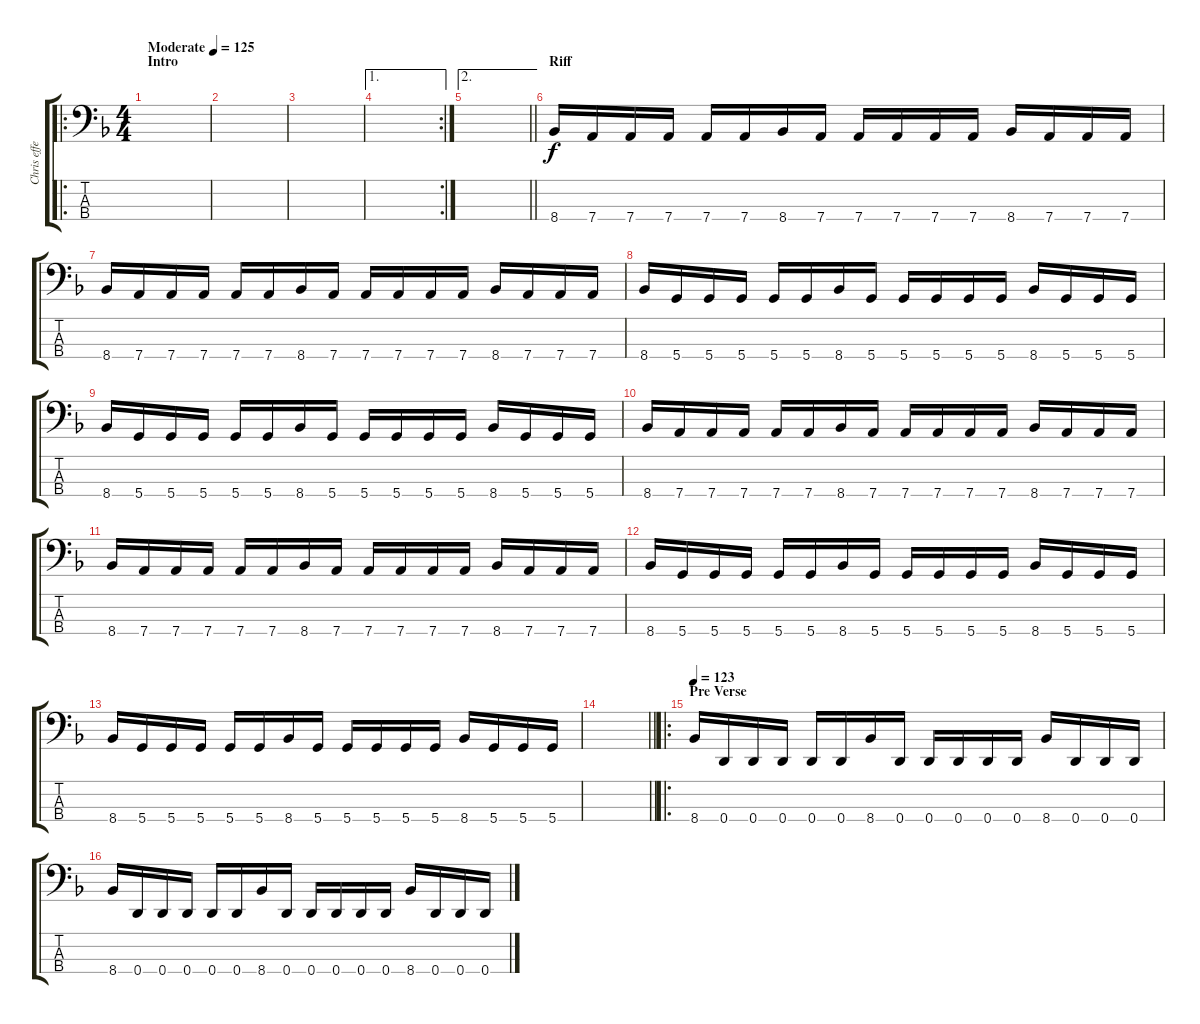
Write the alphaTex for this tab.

\track ("Chris effects" "Chris effe") {instrument distortionguitar}
\staff {score tabs}
\tuning (G2 D2 A1 D1) {hide}
\ro
\ts (4 4)
\section ("" "Intro")
\tempo (125 "Moderate")
\tempo 131
\tempo (125 "Moderate")
\clef f4
\ks f
|
|
|
\ae 1
\rc 2
|
\ae 2
\barLineRight lightlight
|
\section ("" "Riff")
8.4.16 7.4.16 7.4.16 7.4.16 7.4.16 7.4.16 8.4.16 7.4.16 7.4.16 7.4.16 7.4.16 7.4.16 8.4.16 7.4.16 7.4.16 7.4.16 |
8.4.16 7.4.16 7.4.16 7.4.16 7.4.16 7.4.16 8.4.16 7.4.16 7.4.16 7.4.16 7.4.16 7.4.16 8.4.16 7.4.16 7.4.16 7.4.16 |
8.4.16 5.4.16 5.4.16 5.4.16 5.4.16 5.4.16 8.4.16 5.4.16 5.4.16 5.4.16 5.4.16 5.4.16 8.4.16 5.4.16 5.4.16 5.4.16 |
8.4.16 5.4.16 5.4.16 5.4.16 5.4.16 5.4.16 8.4.16 5.4.16 5.4.16 5.4.16 5.4.16 5.4.16 8.4.16 5.4.16 5.4.16 5.4.16 |
8.4.16 7.4.16 7.4.16 7.4.16 7.4.16 7.4.16 8.4.16 7.4.16 7.4.16 7.4.16 7.4.16 7.4.16 8.4.16 7.4.16 7.4.16 7.4.16 |
8.4.16 7.4.16 7.4.16 7.4.16 7.4.16 7.4.16 8.4.16 7.4.16 7.4.16 7.4.16 7.4.16 7.4.16 8.4.16 7.4.16 7.4.16 7.4.16 |
8.4.16 5.4.16 5.4.16 5.4.16 5.4.16 5.4.16 8.4.16 5.4.16 5.4.16 5.4.16 5.4.16 5.4.16 8.4.16 5.4.16 5.4.16 5.4.16 |
8.4.16 5.4.16 5.4.16 5.4.16 5.4.16 5.4.16 8.4.16 5.4.16 5.4.16 5.4.16 5.4.16 5.4.16 8.4.16 5.4.16 5.4.16 5.4.16 |
\barLineRight lightlight
|
\ro
\section ("" "Pre Verse")
\tempo 123
8.4.16 0.4.16 0.4.16 0.4.16 0.4.16 0.4.16 8.4.16 0.4.16 0.4.16 0.4.16 0.4.16 0.4.16 8.4.16 0.4.16 0.4.16 0.4.16 |
8.4.16 0.4.16 0.4.16 0.4.16 0.4.16 0.4.16 8.4.16 0.4.16 0.4.16 0.4.16 0.4.16 0.4.16 8.4.16 0.4.16 0.4.16 0.4.16
